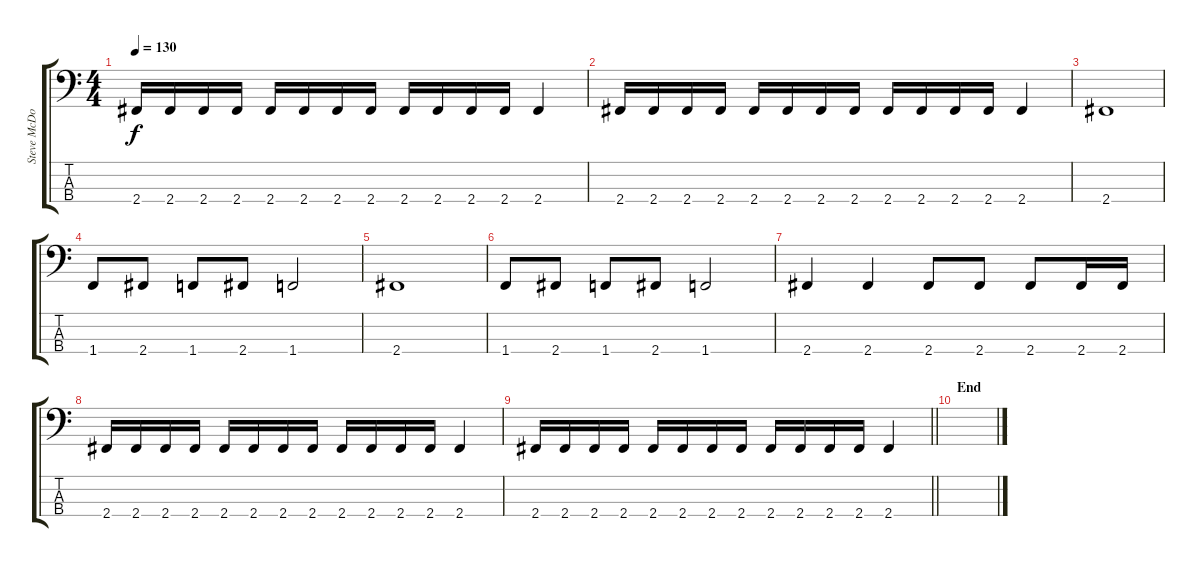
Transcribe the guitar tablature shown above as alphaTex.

\track ("Steve McDonald" "Steve McDo") {instrument electricbassfinger}
\staff {score tabs}
\tuning (G2 D2 A1 E1) {hide}
\ts (4 4)
\tempo 130
\clef f4
\ks c
2.4.16{dy f} 2.4.16 2.4.16 2.4.16 2.4.16 2.4.16 2.4.16 2.4.16 2.4.16 2.4.16 2.4.16 2.4.16 2.4.4 |
2.4.16 2.4.16 2.4.16 2.4.16 2.4.16 2.4.16 2.4.16 2.4.16 2.4.16 2.4.16 2.4.16 2.4.16 2.4.4 |
2.4.1 |
1.4.8 2.4.8 1.4.8 2.4.8 1.4.2 |
2.4.1 |
1.4.8 2.4.8 1.4.8 2.4.8 1.4.2 |
2.4.4 2.4.4 2.4.8 2.4.8 2.4.8 2.4.16 2.4.16 |
2.4.16 2.4.16 2.4.16 2.4.16 2.4.16 2.4.16 2.4.16 2.4.16 2.4.16 2.4.16 2.4.16 2.4.16 2.4.4 |
\barLineRight lightlight
2.4.16 2.4.16 2.4.16 2.4.16 2.4.16 2.4.16 2.4.16 2.4.16 2.4.16 2.4.16 2.4.16 2.4.16 2.4.4 |
\section ("" "End")
